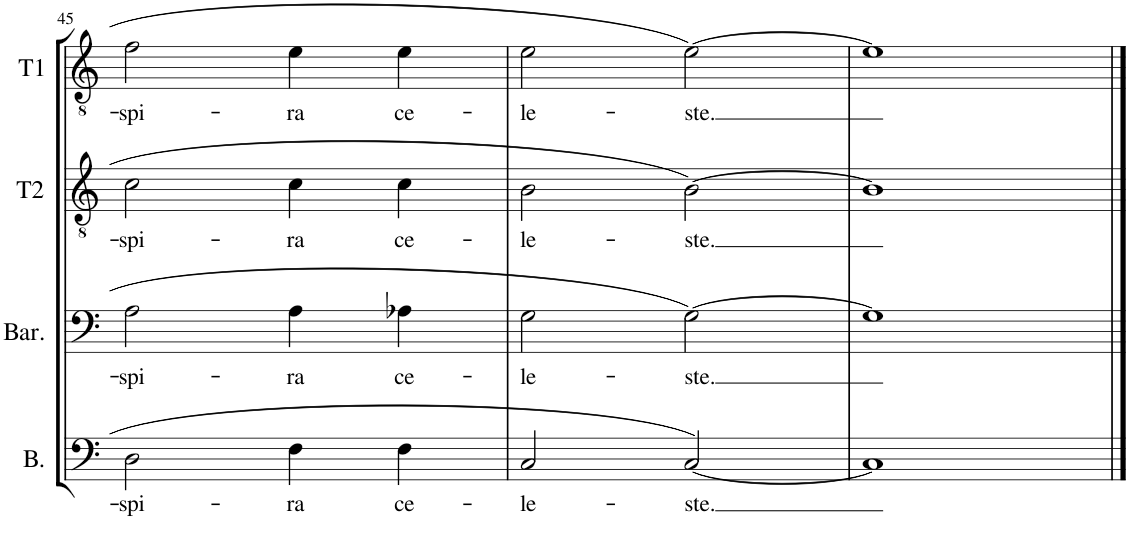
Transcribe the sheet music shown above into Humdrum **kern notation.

**kern	**text	**kern	**text	**kern	**text	**kern	**text
*part4	*part4	*part3	*part3	*part2	*part2	*part1	*part1
*staff4	*staff4	*staff3	*staff3	*staff2	*staff2	*staff1	*staff1
*I"Bass	*	*I"Baritone	*	*I"Tenor2	*	*I"Tenor1	*
*I'B.	*	*I'Bar.	*	*I'T2	*	*I'T1	*
!!LO:PB:g=z
*clefF4	*	*clefF4	*	*clefGv2	*	*clefGv2	*
*k[]	*	*k[]	*	*k[]	*	*k[]	*
*M4/4	*	*M4/4	*	*M4/4	*	*M4/4	*
=45	=45	=45	=45	=45	=45	=45	=45
!	!LO:LY:b	!	!LO:LY:b	!	!LO:LY:b	!	!LO:LY:b
2D\	-spi-	2A\	-spi-	2c\	-spi-	2f\	-spi-
!	!LO:LY:b	!	!LO:LY:b	!	!LO:LY:b	!	!LO:LY:b
4F\	-ra	4A\	-ra	4c\	-ra	4e\	-ra
!	!LO:LY:b	!	!LO:LY:b	!	!LO:LY:b	!	!LO:LY:b
4F\	ce-	4A-X\	ce-	4c\	ce-	4e\	ce-
=46	=46	=46	=46	=46	=46	=46	=46
!	!LO:LY:b	!	!LO:LY:b	!	!LO:LY:b	!	!LO:LY:b
2C/	-le-	2G\	-le-	2B\	-le-	2e\	-le-
!	!LO:LY:b	!	!LO:LY:b	!	!LO:LY:b	!	!LO:LY:b
[2C/	-ste.	[2G\	-ste.	[2B\	-ste.	[2e\	-ste.
=47	=47	=47	=47	=47	=47	=47	=47
1C]	.	1G]	.	1B]	.	1e]	.
==	==	==	==	==	==	==	==
*-	*-	*-	*-	*-	*-	*-	*-
